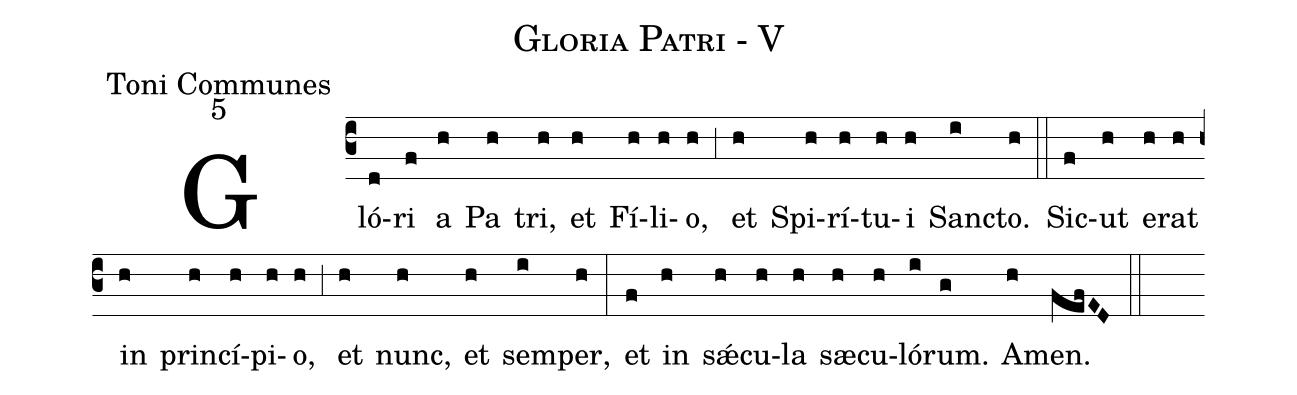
name:Gloria Patri - V;
office-part:Toni Communes;
mode:5;
%%
(c3) Gló(d)ri(f) a(h) Pa(h) tri,(h) et(h) Fí(h)li(h)o,(h) (;3) et(h) Spi(h)rí(h)tu(h)i(h) San(i)cto.(h) (::)
Sic(f)ut(h) e(h)rat(h) in(h) prin(h)cí(h)pi(h)o,(h) (;3)
et(h) nunc,(h) et(h) sem(i)per,(h) (:)
et(f) in(h) s<sp>'ae</sp>(h)cu(h)la(h)
s<sp>ae</sp>(h)cu(h)ló(i)rum.(g)
A(h)men.(fefED) (::)
